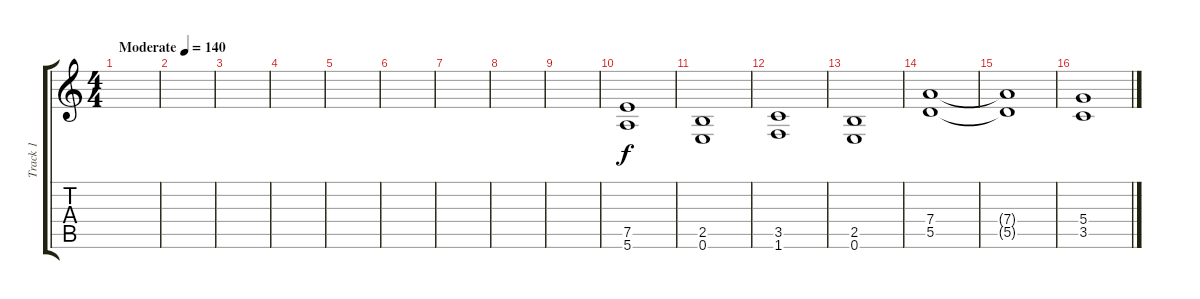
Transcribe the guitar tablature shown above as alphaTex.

\track ("Track 1" "Track 1") {instrument distortionguitar}
\staff {score tabs}
\tuning (E4 B3 G3 D3 A2 E2) {hide}
\ts (4 4)
\tempo (140 "Moderate")
\clef g2
\ks c
|
|
|
|
|
|
|
|
|
(7.5 5.6).1 |
(2.5 0.6).1 |
(3.5 1.6).1 |
(2.5 0.6).1 |
(7.4 5.5).1 |
(7.4{t} 5.5{t}).1 |
(5.4 3.5).1
